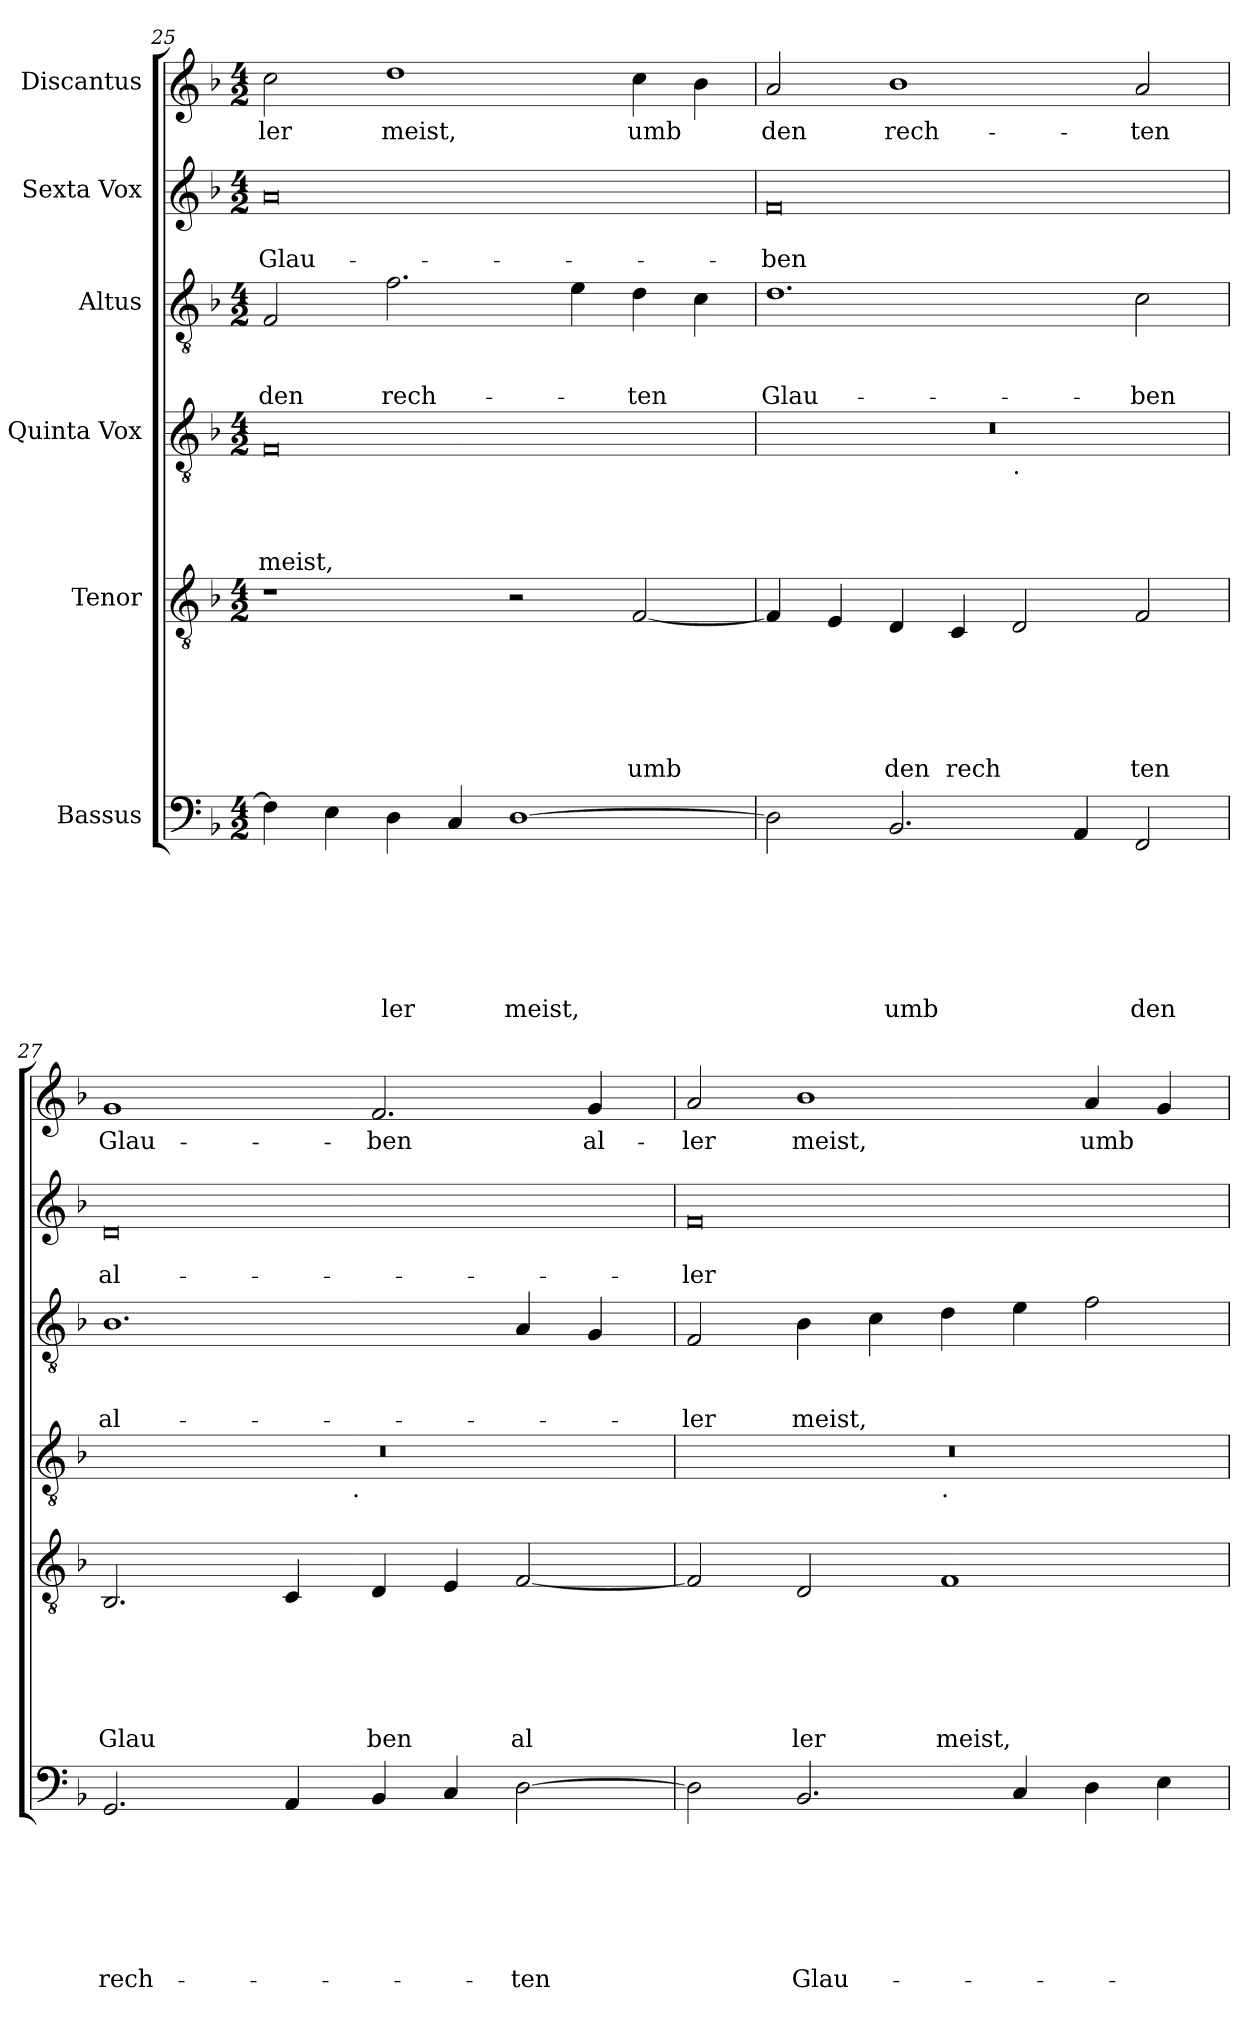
**kern	**text	**text	**text	**text	**text	**text	**text	**kern	**text	**text	**text	**text	**text	**text	**kern	**text	**text	**text	**text	**kern	**text	**text	**text	**kern	**text	**text	**kern	**text
*part6	*part6	*part6	*part6	*part6	*part6	*part6	*part6	*part5	*part5	*part5	*part5	*part5	*part5	*part5	*part4	*part4	*part4	*part4	*part4	*part3	*part3	*part3	*part3	*part2	*part2	*part2	*part1	*part1
*staff6	*staff6	*staff6	*staff6	*staff6	*staff6	*staff6	*staff6	*staff5	*staff5	*staff5	*staff5	*staff5	*staff5	*staff5	*staff4	*staff4	*staff4	*staff4	*staff4	*staff3	*staff3	*staff3	*staff3	*staff2	*staff2	*staff2	*staff1	*staff1
*I"Bassus	*	*	*	*	*	*	*	*I"Tenor	*	*	*	*	*	*	*I"Quinta Vox	*	*	*	*	*I"Altus	*	*	*	*I"Sexta Vox	*	*	*I"Discantus	*
*clefF4	*	*	*	*	*	*	*	*clefGv2	*	*	*	*	*	*	*clefGv2	*	*	*	*	*clefGv2	*	*	*	*clefG2	*	*	*clefG2	*
*k[b-]	*	*	*	*	*	*	*	*k[b-]	*	*	*	*	*	*	*k[b-]	*	*	*	*	*k[b-]	*	*	*	*k[b-]	*	*	*k[b-]	*
*F:	*	*	*	*	*	*	*	*F:	*	*	*	*	*	*	*F:	*	*	*	*	*F:	*	*	*	*F:	*	*	*F:	*
*M4/2	*	*	*	*	*	*	*	*M4/2	*	*	*	*	*	*	*M4/2	*	*	*	*	*M4/2	*	*	*	*M4/2	*	*	*M4/2	*
=25	=25	=25	=25	=25	=25	=25	=25	=25	=25	=25	=25	=25	=25	=25	=25	=25	=25	=25	=25	=25	=25	=25	=25	=25	=25	=25	=25	=25
!	!	!	!	!	!	!	!	!	!	!	!	!	!	!	!	!	!	!	!LO:LY:b	!	!	!	!LO:LY:b	!	!	!LO:LY:b	!	!LO:LY:b
4F\]	.	.	.	.	.	.	.	1r	.	.	.	.	.	.	0F	.	.	.	meist,	2F/	.	.	den	0a	.	Glau-	2cc\	-ler
4E\	.	.	.	.	.	.	.	.	.	.	.	.	.	.	.	.	.	.	.	.	.	.	.	.	.	.	.	.
!	!	!	!	!	!	!	!LO:LY:b	!	!	!	!	!	!	!	!	!	!	!	!	!	!	!	!LO:LY:b	!	!	!	!	!LO:LY:b
4D\	.	.	.	.	.	.	-ler	.	.	.	.	.	.	.	.	.	.	.	.	2.f\	.	.	rech-	.	.	.	1dd	meist,
4C/	.	.	.	.	.	.	.	.	.	.	.	.	.	.	.	.	.	.	.	.	.	.	.	.	.	.	.	.
!	!	!	!	!	!	!	!LO:LY:b	!	!	!	!	!	!	!	!	!	!	!	!	!	!	!	!	!	!	!	!	!
[>1D	.	.	.	.	.	.	meist,	2r	.	.	.	.	.	.	.	.	.	.	.	.	.	.	.	.	.	.	.	.
.	.	.	.	.	.	.	.	.	.	.	.	.	.	.	.	.	.	.	.	4e\	.	.	.	.	.	.	.	.
!	!	!	!	!	!	!	!	!	!	!	!	!	!	!LO:LY:b	!	!	!	!	!	!	!	!	!LO:LY:b	!	!	!	!	!LO:LY:b
.	.	.	.	.	.	.	.	[<2F/	.	.	.	.	.	umb	.	.	.	.	.	4d\	.	.	-ten	.	.	.	4cc\	umb
.	.	.	.	.	.	.	.	.	.	.	.	.	.	.	.	.	.	.	.	4c\	.	.	.	.	.	.	4b-\	.
=26!	=26!	=26!	=26!	=26!	=26!	=26!	=26!	=26!	=26!	=26!	=26!	=26!	=26!	=26!	=26!	=26!	=26!	=26!	=26!	=26!	=26!	=26!	=26!	=26!	=26!	=26!	=26!	=26!
!	!	!	!	!	!	!	!	!	!	!	!	!	!	!	!	!	!	!	!	!	!	!	!LO:LY:b	!	!	!LO:LY:b	!	!LO:LY:b
*	*	*	*	*	*	*	*	*	*	*	*	*	*	*	*^	*	*	*	*	*	*	*	*	*	*	*	*	*
2D\]	.	.	.	.	.	.	.	4F/]	.	.	.	.	.	.	0r	1ryy	.	.	.	.	1.d	.	.	Glau-	0f	.	-ben	2a/	den
.	.	.	.	.	.	.	.	4E/	.	.	.	.	.	.	.	.	.	.	.	.	.	.	.	.	.	.	.	.	.
!	!	!	!	!	!	!	!LO:LY:b	!	!	!	!	!	!	!LO:LY:b	!	!	!	!	!	!	!	!	!	!	!	!	!	!	!LO:LY:b
2.BB-/	.	.	.	.	.	.	umb	4D/	.	.	.	.	.	den	.	.	.	.	.	.	.	.	.	.	.	.	.	1b-	rech-
!	!	!	!	!	!	!	!	!	!	!	!	!	!	!LO:LY:b	!	!	!	!	!	!	!	!	!	!	!	!	!	!	!
.	.	.	.	.	.	.	.	4C/	.	.	.	.	.	rech	.	.	.	.	.	.	.	.	.	.	.	.	.	.	.
!	!	!	!	!	!	!	!	!	!	!	!	!	!	!	!	!LO:TX:b:t=.	!	!	!	!	!	!	!	!	!	!	!	!	!
.	.	.	.	.	.	.	.	2D/	.	.	.	.	.	.	.	1ryy	.	.	.	.	.	.	.	.	.	.	.	.	.
4AA/	.	.	.	.	.	.	.	.	.	.	.	.	.	.	.	.	.	.	.	.	.	.	.	.	.	.	.	.	.
!	!	!	!	!	!	!	!LO:LY:b	!	!	!	!	!	!	!LO:LY:b	!	!	!	!	!	!	!	!	!	!LO:LY:b	!	!	!	!	!LO:LY:b
2FF/	.	.	.	.	.	.	den	2F/	.	.	.	.	.	ten	.	.	.	.	.	.	2c\	.	.	-ben	.	.	.	2a/	-ten
=27!	=27!	=27!	=27!	=27!	=27!	=27!	=27!	=27!	=27!	=27!	=27!	=27!	=27!	=27!	=27!	=27!	=27!	=27!	=27!	=27!	=27!	=27!	=27!	=27!	=27!	=27!	=27!	=27!	=27!
!	!	!	!	!	!	!	!LO:LY:b	!	!	!	!	!	!	!LO:LY:b	!	!	!	!	!	!	!	!	!	!LO:LY:b	!	!	!LO:LY:b	!	!LO:LY:b
2.GG/	.	.	.	.	.	.	rech-	2.BB-/	.	.	.	.	.	Glau	0r	2ryy	.	.	.	.	1.B-	.	.	al-	0d	.	al-	1g	Glau-
.	.	.	.	.	.	.	.	.	.	.	.	.	.	.	.	4...ryy	.	.	.	.	.	.	.	.	.	.	.	.	.
4AA/	.	.	.	.	.	.	.	4C/	.	.	.	.	.	.	.	.	.	.	.	.	.	.	.	.	.	.	.	.	.
!	!	!	!	!	!	!	!	!	!	!	!	!	!	!	!	!LO:TX:b:t=.	!	!	!	!	!	!	!	!	!	!	!	!	!
.	.	.	.	.	.	.	.	.	.	.	.	.	.	.	.	1ryy	.	.	.	.	.	.	.	.	.	.	.	.	.
!	!	!	!	!	!	!	!	!	!	!	!	!	!	!LO:LY:b	!	!	!	!	!	!	!	!	!	!	!	!	!	!	!LO:LY:b
4BB-/	.	.	.	.	.	.	.	4D/	.	.	.	.	.	ben	.	.	.	.	.	.	.	.	.	.	.	.	.	2.f/	-ben
4C/	.	.	.	.	.	.	.	4E/	.	.	.	.	.	.	.	.	.	.	.	.	.	.	.	.	.	.	.	.	.
!	!	!	!	!	!	!	!LO:LY:b	!	!	!	!	!	!	!LO:LY:b	!	!	!	!	!	!	!	!	!	!	!	!	!	!	!
[>2D\	.	.	.	.	.	.	-ten	[<2F/	.	.	.	.	.	al	.	.	.	.	.	.	4A/	.	.	.	.	.	.	.	.
!	!	!	!	!	!	!	!	!	!	!	!	!	!	!	!	!	!	!	!	!	!	!	!	!	!	!	!	!	!LO:LY:b
.	.	.	.	.	.	.	.	.	.	.	.	.	.	.	.	.	.	.	.	.	4G/	.	.	.	.	.	.	4g/	al-
.	.	.	.	.	.	.	.	.	.	.	.	.	.	.	.	32ryy	.	.	.	.	.	.	.	.	.	.	.	.	.
=28!	=28!	=28!	=28!	=28!	=28!	=28!	=28!	=28!	=28!	=28!	=28!	=28!	=28!	=28!	=28!	=28!	=28!	=28!	=28!	=28!	=28!	=28!	=28!	=28!	=28!	=28!	=28!	=28!	=28!
!	!	!	!	!	!	!	!	!	!	!	!	!	!	!	!	!	!	!	!	!	!	!	!	!LO:LY:b	!	!	!LO:LY:b	!	!LO:LY:b
2D\]	.	.	.	.	.	.	.	2F/]	.	.	.	.	.	.	0r	1ryy	.	.	.	.	2F/	.	.	-ler	0f	.	-ler	2a/	-ler
!	!	!	!	!	!	!	!LO:LY:b	!	!	!	!	!	!	!LO:LY:b	!	!	!	!	!	!	!	!	!	!LO:LY:b	!	!	!	!	!LO:LY:b
2.BB-/	.	.	.	.	.	.	Glau-	2D/	.	.	.	.	.	ler	.	.	.	.	.	.	4B-\	.	.	meist,	.	.	.	1b-	meist,
.	.	.	.	.	.	.	.	.	.	.	.	.	.	.	.	.	.	.	.	.	4c\	.	.	.	.	.	.	.	.
!	!	!	!	!	!	!	!	!	!	!	!	!	!	!	!	!LO:TX:b:t=.	!	!	!	!	!	!	!	!	!	!	!	!	!
!	!	!	!	!	!	!	!	!	!	!	!	!	!	!LO:LY:b	!	!	!	!	!	!	!	!	!	!	!	!	!	!	!
.	.	.	.	.	.	.	.	1F	.	.	.	.	.	meist,	.	1ryy	.	.	.	.	4d\	.	.	.	.	.	.	.	.
4C/	.	.	.	.	.	.	.	.	.	.	.	.	.	.	.	.	.	.	.	.	4e\	.	.	.	.	.	.	.	.
!	!	!	!	!	!	!	!	!	!	!	!	!	!	!	!	!	!	!	!	!	!	!	!	!	!	!	!	!	!LO:LY:b
4D\	.	.	.	.	.	.	.	.	.	.	.	.	.	.	.	.	.	.	.	.	2f\	.	.	.	.	.	.	4a/	umb
4E\	.	.	.	.	.	.	.	.	.	.	.	.	.	.	.	.	.	.	.	.	.	.	.	.	.	.	.	4g/	.
*	*	*	*	*	*	*	*	*	*	*	*	*	*	*	*v	*v	*	*	*	*	*	*	*	*	*	*	*	*	*
=!	=!	=!	=!	=!	=!	=!	=!	=!	=!	=!	=!	=!	=!	=!	=!	=!	=!	=!	=!	=!	=!	=!	=!	=!	=!	=!	=!	=!
*-	*-	*-	*-	*-	*-	*-	*-	*-	*-	*-	*-	*-	*-	*-	*-	*-	*-	*-	*-	*-	*-	*-	*-	*-	*-	*-	*-	*-
